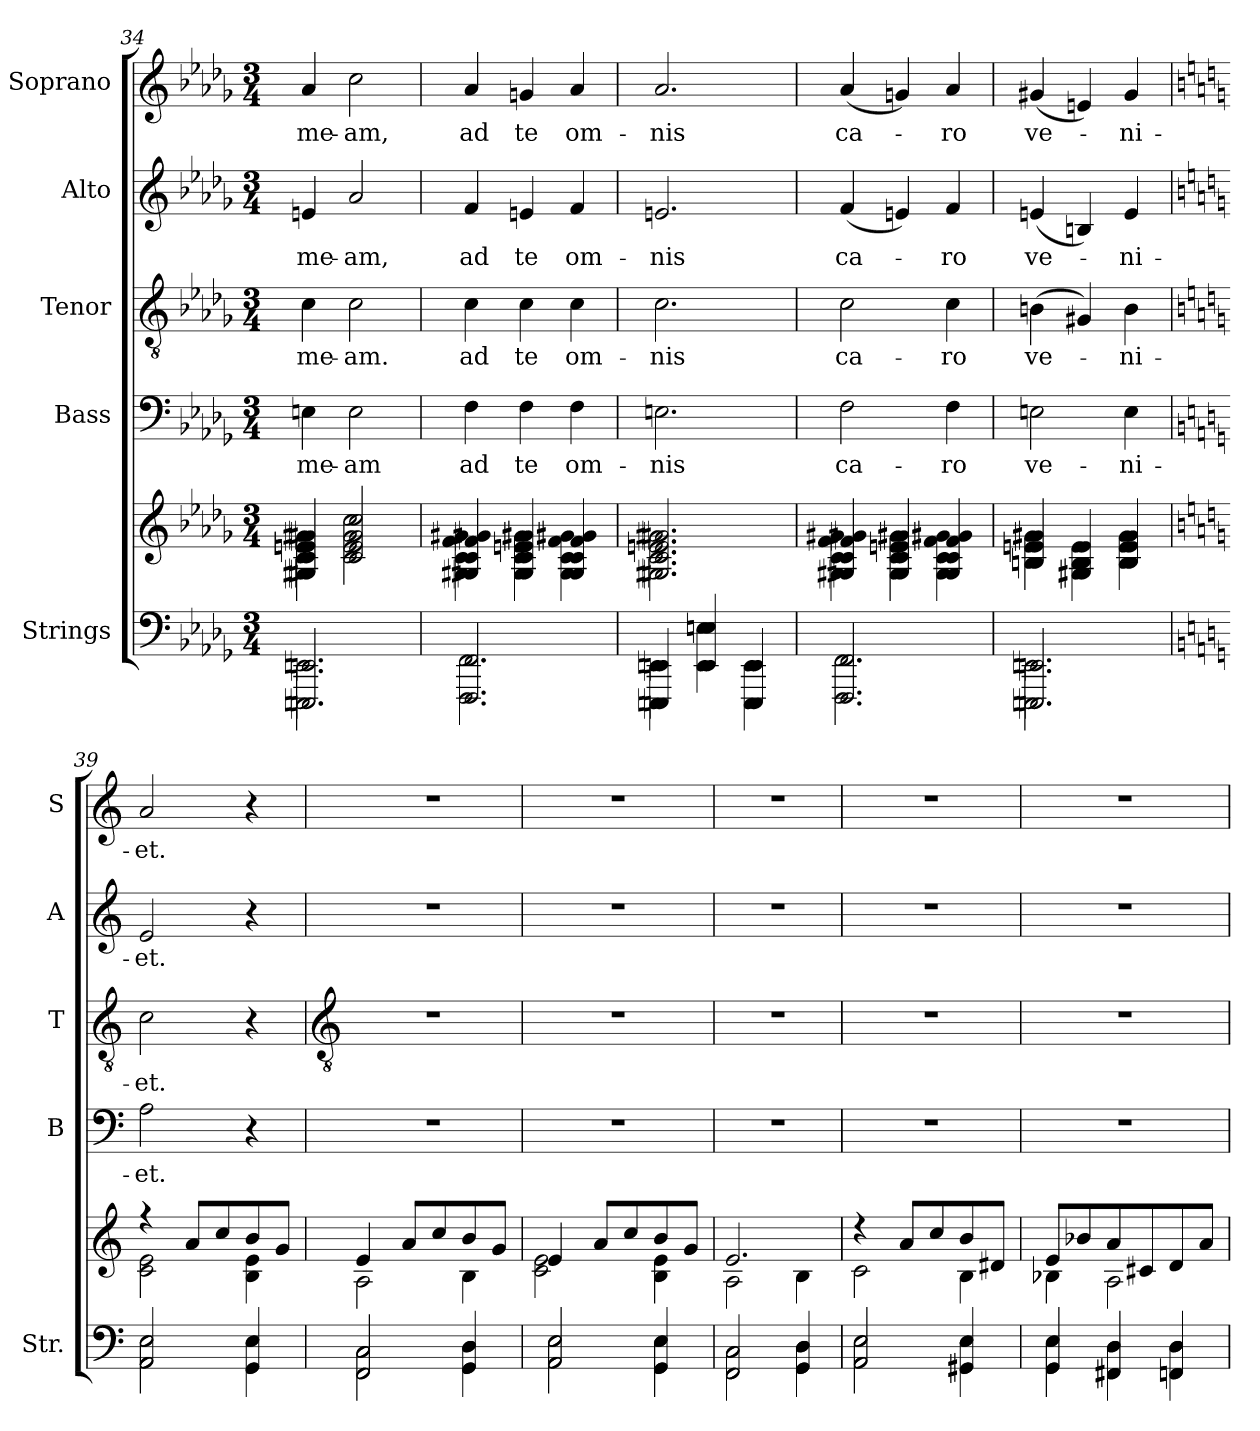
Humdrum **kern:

**kern	**kern	**kern	**text	**kern	**text	**kern	**text	**kern	**text
*part5	*part5	*part4	*part4	*part3	*part3	*part2	*part2	*part1	*part1
*staff6	*staff5	*staff4	*staff4	*staff3	*staff3	*staff2	*staff2	*staff1	*staff1
*I"Strings	*	*I"Bass	*	*I"Tenor	*	*I"Alto	*	*I"Soprano	*
*I'Str.	*	*I'B	*	*I'T	*	*I'A	*	*I'S	*
*clefF4	*clefG2	*clefF4	*	*clefGv2	*	*clefG2	*	*clefG2	*
*k[b-e-a-d-g-]	*k[b-e-a-d-g-]	*k[b-e-a-d-g-]	*	*k[b-e-a-d-g-]	*	*k[b-e-a-d-g-]	*	*k[b-e-a-d-g-]	*
*D-:	*D-:	*D-:	*	*D-:	*	*D-:	*	*D-:	*
*M3/4	*M3/4	*M3/4	*	*M3/4	*	*M3/4	*	*M3/4	*
=34	=34	=34	=34	=34	=34	=34	=34	=34	=34
*^	*^	*	*	*	*	*	*	*	*
!	!	!	!	!	!LO:LY:b	!	!LO:LY:b	!	!LO:LY:b	!	!LO:LY:b
2.EEEn/ 2.EEn/	2.EEEn\ 2.EEn\	4G#X/ 4c/ 4en/ 4g#X/	4G#X\ 4c\ 4en\ 4g#X\	4En	me-	4c	me-	4en	me-	4a-	me-
!	!	!	!	!	!LO:LY:b	!	!LO:LY:b	!	!LO:LY:b	!	!LO:LY:b
.	.	2c/ 2e/ 2g#/ 2cc/	2c\ 2e\ 2g#\ 2cc\	2E	-am	2c	-am.	2a-	-am,	2cc	-am,
=35	=35	=35	=35	=35	=35	=35	=35	=35	=35	=35	=35
!	!	!	!	!	!LO:LY:b	!	!LO:LY:b	!	!LO:LY:b	!	!LO:LY:b
2.FFF/ 2.FF/	2.FFF\ 2.FF\	4G#X/ 4c/ 4f/ 4g#X/	4G#X\ 4c\ 4f\ 4g#X\	4F	ad	4c	ad	4f	ad	4a-	ad
!	!	!	!	!	!LO:LY:b	!	!LO:LY:b	!	!LO:LY:b	!	!LO:LY:b
.	.	4G#/ 4c/ 4en/ 4g#X/	4G#\ 4c\ 4en\ 4g#X\	4F	te	4c	te	4en	te	4gn	te
!	!	!	!	!	!LO:LY:b	!	!LO:LY:b	!	!LO:LY:b	!	!LO:LY:b
.	.	4G#/ 4c/ 4f/ 4g#X/	4G#\ 4c\ 4f\ 4g#X\	4F	om-	4c	om-	4f	om-	4a-	om-
=36	=36	=36	=36	=36	=36	=36	=36	=36	=36	=36	=36
!	!	!	!	!	!LO:LY:b	!	!LO:LY:b	!	!LO:LY:b	!	!LO:LY:b
4EEEn/ 4EEn/	4EEEn\ 4EEn\	2.G#X/ 2.c/ 2.en/ 2.g#X/	2.G#X\ 2.c\ 2.en\ 2.g#X\	2.En	-nis	2.c	-nis	2.en	-nis	2.a-	-nis
4EE/ 4En/	4EE\ 4En\	.	.	.	.	.	.	.	.	.	.
4EEE/ 4EE/	4EEE\ 4EE\	.	.	.	.	.	.	.	.	.	.
=37	=37	=37	=37	=37	=37	=37	=37	=37	=37	=37	=37
!	!	!	!	!	!LO:LY:b	!	!LO:LY:b	!	!LO:LY:b	!	!LO:LY:b
2.FFF/ 2.FF/	2.FFF\ 2.FF\	4G#X/ 4c/ 4f/ 4g#X/	4G#X\ 4c\ 4f\ 4g#X\	2F	ca-	2c	ca-	(<4f	ca-	(<4a-	ca-
.	.	4G#/ 4c/ 4en/ 4g#X/	4G#\ 4c\ 4en\ 4g#X\	.	.	.	.	4en)	.	4gn)	.
!	!	!	!	!	!LO:LY:b	!	!LO:LY:b	!	!LO:LY:b	!	!LO:LY:b
.	.	4G#/ 4c/ 4f/ 4g#X/	4G#\ 4c\ 4f\ 4g#X\	4F	-ro	4c	-ro	4f	-ro	4a-	-ro
=38	=38	=38	=38	=38	=38	=38	=38	=38	=38	=38	=38
!	!	!	!	!	!LO:LY:b	!	!LO:LY:b	!	!LO:LY:b	!	!LO:LY:b
2.EEEn/ 2.EEn/	2.EEEn\ 2.EEn\	4Bn/ 4en/ 4g#X/	4Bn\ 4en\ 4g#X\	2En	ve-	(<4Bn	ve-	(<4en	ve-	(<4g#X	ve-
.	.	4G#X/ 4B/ 4e/	4G#X\ 4B\ 4e\	.	.	4G#X)	.	4Bn)	.	4en)	.
!	!	!	!	!	!LO:LY:b	!	!LO:LY:b	!	!LO:LY:b	!	!LO:LY:b
.	.	4B/ 4e/ 4g#/	4B\ 4e\ 4g#\	4E	-ni-	4B	-ni-	4e	-ni-	4g#	-ni-
=39	=39	=39	=39	=39	=39	=39	=39	=39	=39	=39	=39
*k[]	*	*k[]	*	*k[]	*	*k[]	*	*k[]	*	*k[]	*
*C:	*	*C:	*	*C:	*	*C:	*	*C:	*	*C:	*
!	!	!	!	!	!LO:LY:b	!	!LO:LY:b	!	!LO:LY:b	!	!LO:LY:b
2AA/ 2E/	2AA\ 2E\	4r	2c\ 2e\	2A	-et.	2c	-et.	2e	-et.	2a	-et.
.	.	8a/L	.	.	.	.	.	.	.	.	.
.	.	8cc/	.	.	.	.	.	.	.	.	.
4GG/ 4E/	4GG\ 4E\	8b/	4B\ 4e\	4r	.	4r	.	4r	.	4r	.
.	.	8g/J	.	.	.	.	.	.	.	.	.
!!LO:LB:g=z
=40	=40	=40	=40	=40	=40	=40	=40	=40	=40	=40	=40
*	*	*	*	*	*	*clefGv2	*	*	*	*	*
!	!	!	!	!LO:N:vis=1	!	!LO:N:vis=1	!	!LO:N:vis=1	!	!LO:N:vis=1	!
2FF/ 2C/	2FF\ 2C\	4e/	2A\	2.r	.	2.r	.	2.r	.	2.r	.
.	.	8a/L	.	.	.	.	.	.	.	.	.
.	.	8cc/	.	.	.	.	.	.	.	.	.
4GG/ 4D/	4GG\ 4D\	8b/	4B\	.	.	.	.	.	.	.	.
.	.	8g/J	.	.	.	.	.	.	.	.	.
=41	=41	=41	=41	=41	=41	=41	=41	=41	=41	=41	=41
!	!	!	!	!LO:N:vis=1	!	!LO:N:vis=1	!	!LO:N:vis=1	!	!LO:N:vis=1	!
2AA/ 2E/	2AA\ 2E\	4e/	2c\ 2e\	2.r	.	2.r	.	2.r	.	2.r	.
.	.	8a/L	.	.	.	.	.	.	.	.	.
.	.	8cc/	.	.	.	.	.	.	.	.	.
4GG/ 4E/	4GG\ 4E\	8b/	4B\ 4e\	.	.	.	.	.	.	.	.
.	.	8g/J	.	.	.	.	.	.	.	.	.
=42	=42	=42	=42	=42	=42	=42	=42	=42	=42	=42	=42
!	!	!	!	!LO:N:vis=1	!	!LO:N:vis=1	!	!LO:N:vis=1	!	!LO:N:vis=1	!
2FF/ 2C/	2FF\ 2C\	2.e/	2A\	2.r	.	2.r	.	2.r	.	2.r	.
4GG/ 4D/	4GG\ 4D\	.	4B\	.	.	.	.	.	.	.	.
=43	=43	=43	=43	=43	=43	=43	=43	=43	=43	=43	=43
!	!	!	!	!LO:N:vis=1	!	!LO:N:vis=1	!	!LO:N:vis=1	!	!LO:N:vis=1	!
2AA/ 2E/	2AA\ 2E\	4r	2c\	2.r	.	2.r	.	2.r	.	2.r	.
.	.	8a/L	.	.	.	.	.	.	.	.	.
.	.	8cc/	.	.	.	.	.	.	.	.	.
4GG#X/ 4E/	4GG#X\ 4E\	8b/	4B\	.	.	.	.	.	.	.	.
.	.	8d#X/J	.	.	.	.	.	.	.	.	.
=44	=44	=44	=44	=44	=44	=44	=44	=44	=44	=44	=44
!	!	!	!	!LO:N:vis=1	!	!LO:N:vis=1	!	!LO:N:vis=1	!	!LO:N:vis=1	!
4GG/ 4E/	4GG\ 4E\	8e/L	4B-X\	2.r	.	2.r	.	2.r	.	2.r	.
.	.	8b-X/	.	.	.	.	.	.	.	.	.
4FF#X/ 4D/	4FF#X\ 4D\	8a/	2A\	.	.	.	.	.	.	.	.
.	.	8c#X/	.	.	.	.	.	.	.	.	.
4FFn/ 4D/	4FFn\ 4D\	8d/	.	.	.	.	.	.	.	.	.
.	.	8a/J	.	.	.	.	.	.	.	.	.
*v	*v	*	*	*	*	*	*	*	*	*	*
*	*v	*v	*	*	*	*	*	*	*	*
=	=	=	=	=	=	=	=	=	=
*-	*-	*-	*-	*-	*-	*-	*-	*-	*-
